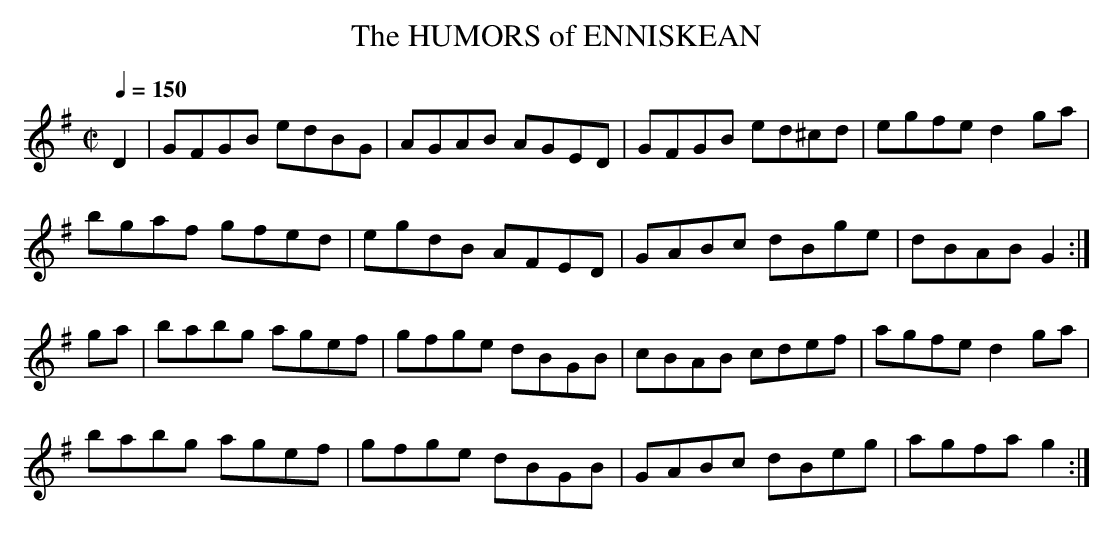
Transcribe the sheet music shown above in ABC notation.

X:1
T:HUMORS of ENNISKEAN, The
Q:1/4=150
M:C| % source 2/4
L:1/8 % source 1/16
K:G
D2|GFGB edBG|AGAB AGED|GFGB ed^cd|egfe d2ga|
bgaf gfed|egdB AFED|GABc dBge|dBAB G2:|
ga|babg agef|gfge dBGB|cBAB cdef|agfe d2ga|
babg agef|gfge dBGB|GABc dBeg|agfa g2:|
